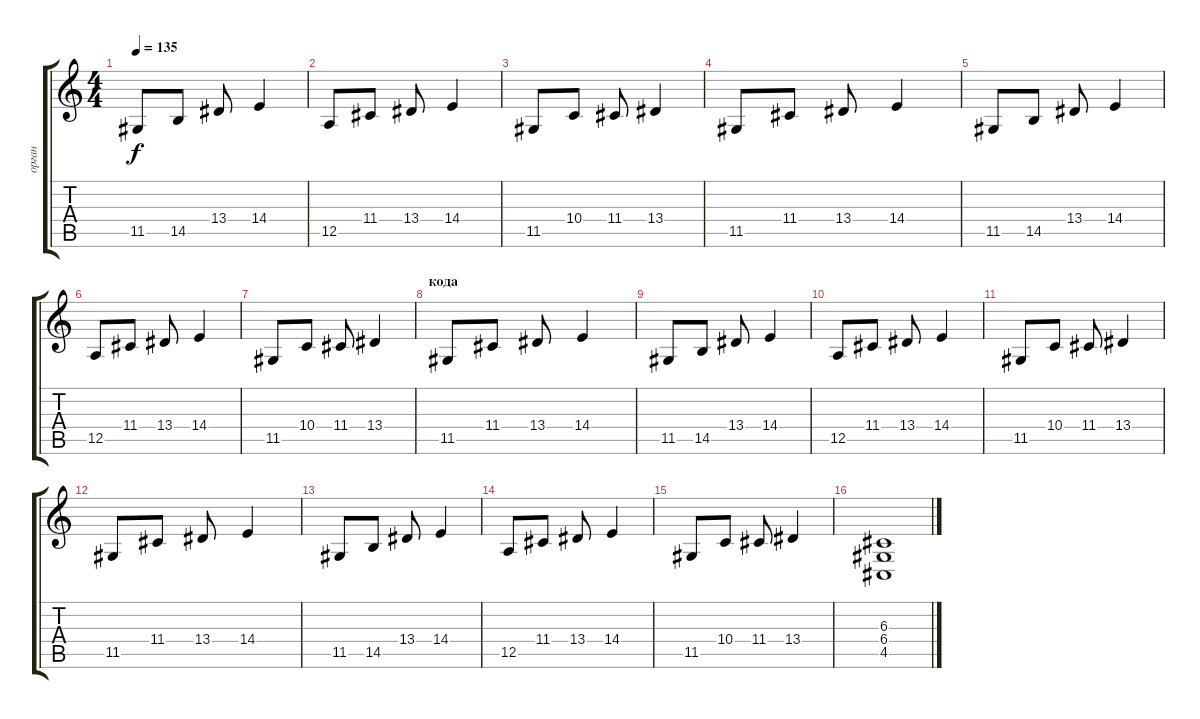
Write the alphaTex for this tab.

\track ("орган" "орган") {instrument churchorgan}
\staff {score tabs}
\tuning (E4 B3 G3 D3 A2 E2) {hide}
\ts (4 4)
\tempo 135
\clef g2
\ks c
11.5.8{dy f} 14.5.8 13.4.8 14.4.4 |
12.5.8 11.4.8 13.4.8 14.4.4 |
11.5.8 10.4.8 11.4.8 13.4.4 |
11.5.8 11.4.8 13.4.8 14.4.4 |
11.5.8 14.5.8 13.4.8 14.4.4 |
12.5.8 11.4.8 13.4.8 14.4.4 |
11.5.8 10.4.8 11.4.8 13.4.4 |
\section ("" "кода")
11.5.8 11.4.8 13.4.8 14.4.4 |
11.5.8 14.5.8 13.4.8 14.4.4 |
12.5.8 11.4.8 13.4.8 14.4.4 |
11.5.8 10.4.8 11.4.8 13.4.4 |
11.5.8 11.4.8 13.4.8 14.4.4 |
11.5.8 14.5.8 13.4.8 14.4.4 |
12.5.8 11.4.8 13.4.8 14.4.4 |
11.5.8 10.4.8 11.4.8 13.4.4 |
(6.3 6.4 4.5).1
